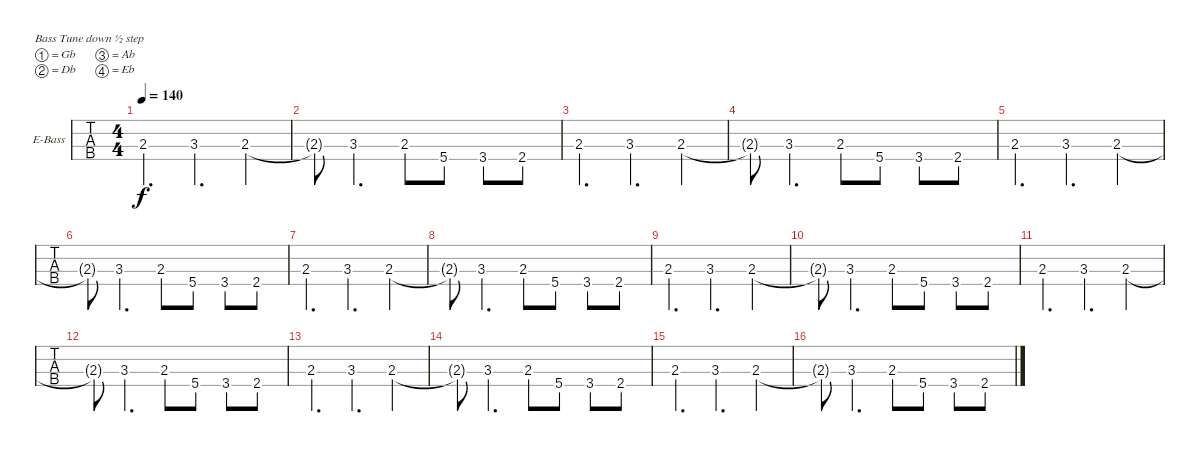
\bracketExtendMode groupsimilarinstruments
\firstSystemTrackNameOrientation horizontal
\otherSystemsTrackNameOrientation horizontal
\track ("Basse" "E-Bass") {instrument electricbasspick}
\staff {tabs}
\tuning (Gb2 Db2 Ab1 Eb1)
\ts (4 4)
\tempo 140
\clef f4
\ks c
2.3.4{d dy f} 3.3.4{d} 2.3.4 |
2.3{t}.8 3.3.4{d} 2.3.8 5.4.8 3.4.8 2.4.8 |
2.3.4{d} 3.3.4{d} 2.3.4 |
2.3{t}.8 3.3.4{d} 2.3.8 5.4.8 3.4.8 2.4.8 |
2.3.4{d} 3.3.4{d} 2.3.4 |
2.3{t}.8 3.3.4{d} 2.3.8 5.4.8 3.4.8 2.4.8 |
2.3.4{d} 3.3.4{d} 2.3.4 |
2.3{t}.8 3.3.4{d} 2.3.8 5.4.8 3.4.8 2.4.8 |
2.3.4{d} 3.3.4{d} 2.3.4 |
2.3{t}.8 3.3.4{d} 2.3.8 5.4.8 3.4.8 2.4.8 |
2.3.4{d} 3.3.4{d} 2.3.4 |
2.3{t}.8 3.3.4{d} 2.3.8 5.4.8 3.4.8 2.4.8 |
2.3.4{d} 3.3.4{d} 2.3.4 |
2.3{t}.8 3.3.4{d} 2.3.8 5.4.8 3.4.8 2.4.8 |
2.3.4{d} 3.3.4{d} 2.3.4 |
2.3{t}.8 3.3.4{d} 2.3.8 5.4.8 3.4.8 2.4.8
